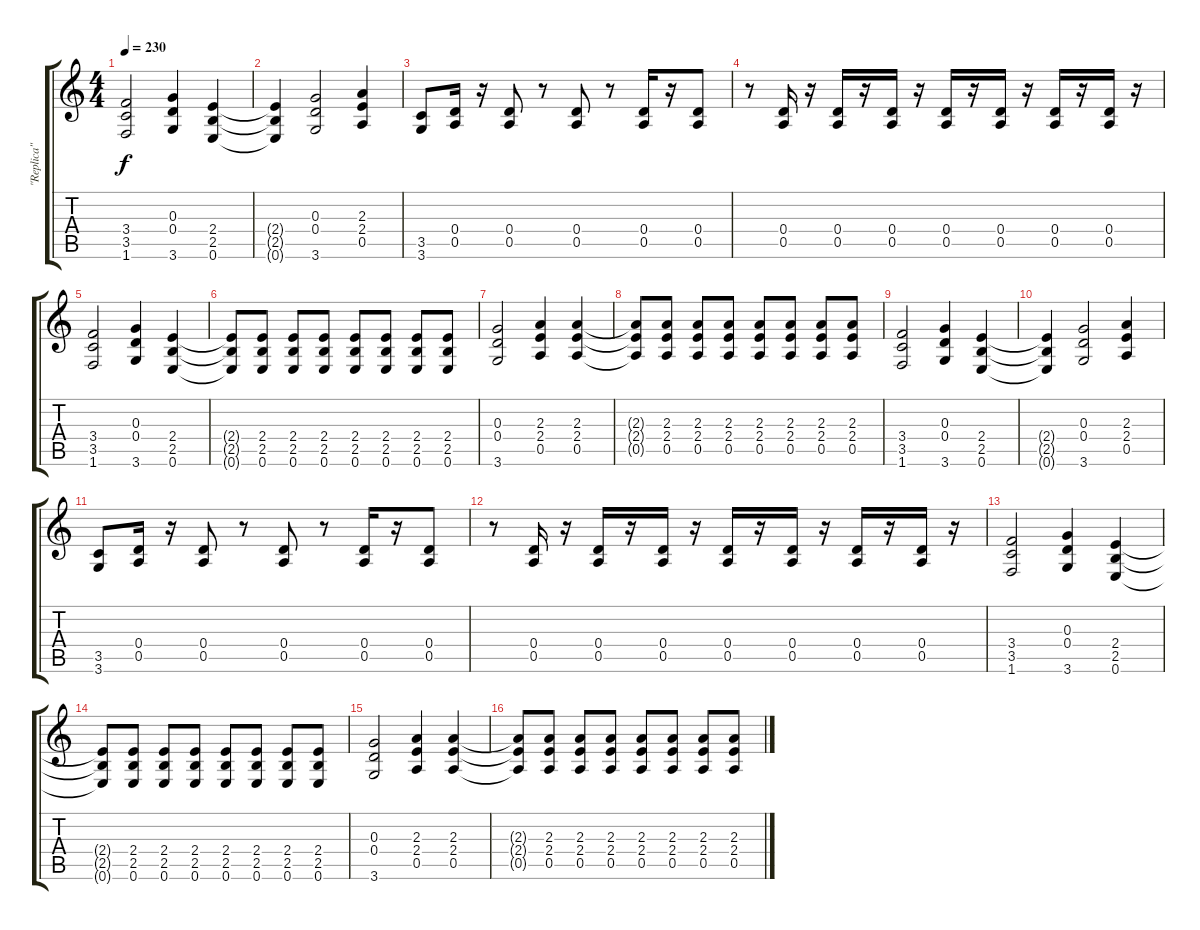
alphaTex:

\track ("\"Replica\" by Fear Factory" "\"Replica\" ") {instrument overdrivenguitar}
\staff {score tabs}
\tuning (E4 B3 G3 D3 A2 E2) {hide}
\ts (4 4)
\tempo 230
\clef g2
\ks c
(3.4 3.5 1.6).2{dy f} (0.3 0.4 3.6).4 (2.4 2.5 0.6).4 |
(2.4{t} 2.5{t} 0.6{t}).4 (0.3 0.4 3.6).2 (2.3 2.4 0.5).4 |
(3.5 3.6).8 (0.4 0.5).16 r.16 (0.4 0.5).8 r.8 (0.4 0.5).8 r.8 (0.4 0.5).16 r.16 (0.4 0.5).8 |
r.8 (0.4 0.5).16 r.16 (0.4 0.5).16 r.16 (0.4 0.5).16 r.16 (0.4 0.5).16 r.16 (0.4 0.5).16 r.16 (0.4 0.5).16 r.16 (0.4 0.5).16 r.16 |
(3.4 3.5 1.6).2 (0.3 0.4 3.6).4 (2.4 2.5 0.6).4 |
(2.4{t} 2.5{t} 0.6{t}).8 (2.4 2.5 0.6).8 (2.4 2.5 0.6).8 (2.4 2.5 0.6).8 (2.4 2.5 0.6).8 (2.4 2.5 0.6).8 (2.4 2.5 0.6).8 (2.4 2.5 0.6).8 |
(0.3 0.4 3.6).2 (2.3 2.4 0.5).4 (2.3 2.4 0.5).4 |
(2.3{t} 2.4{t} 0.5{t}).8 (2.3 2.4 0.5).8 (2.3 2.4 0.5).8 (2.3 2.4 0.5).8 (2.3 2.4 0.5).8 (2.3 2.4 0.5).8 (2.3 2.4 0.5).8 (2.3 2.4 0.5).8 |
(3.4 3.5 1.6).2 (0.3 0.4 3.6).4 (2.4 2.5 0.6).4 |
(2.4{t} 2.5{t} 0.6{t}).4 (0.3 0.4 3.6).2 (2.3 2.4 0.5).4 |
(3.5 3.6).8 (0.4 0.5).16 r.16 (0.4 0.5).8 r.8 (0.4 0.5).8 r.8 (0.4 0.5).16 r.16 (0.4 0.5).8 |
r.8 (0.4 0.5).16 r.16 (0.4 0.5).16 r.16 (0.4 0.5).16 r.16 (0.4 0.5).16 r.16 (0.4 0.5).16 r.16 (0.4 0.5).16 r.16 (0.4 0.5).16 r.16 |
(3.4 3.5 1.6).2 (0.3 0.4 3.6).4 (2.4 2.5 0.6).4 |
(2.4{t} 2.5{t} 0.6{t}).8 (2.4 2.5 0.6).8 (2.4 2.5 0.6).8 (2.4 2.5 0.6).8 (2.4 2.5 0.6).8 (2.4 2.5 0.6).8 (2.4 2.5 0.6).8 (2.4 2.5 0.6).8 |
(0.3 0.4 3.6).2 (2.3 2.4 0.5).4 (2.3 2.4 0.5).4 |
(2.3{t} 2.4{t} 0.5{t}).8 (2.3 2.4 0.5).8 (2.3 2.4 0.5).8 (2.3 2.4 0.5).8 (2.3 2.4 0.5).8 (2.3 2.4 0.5).8 (2.3 2.4 0.5).8 (2.3 2.4 0.5).8
